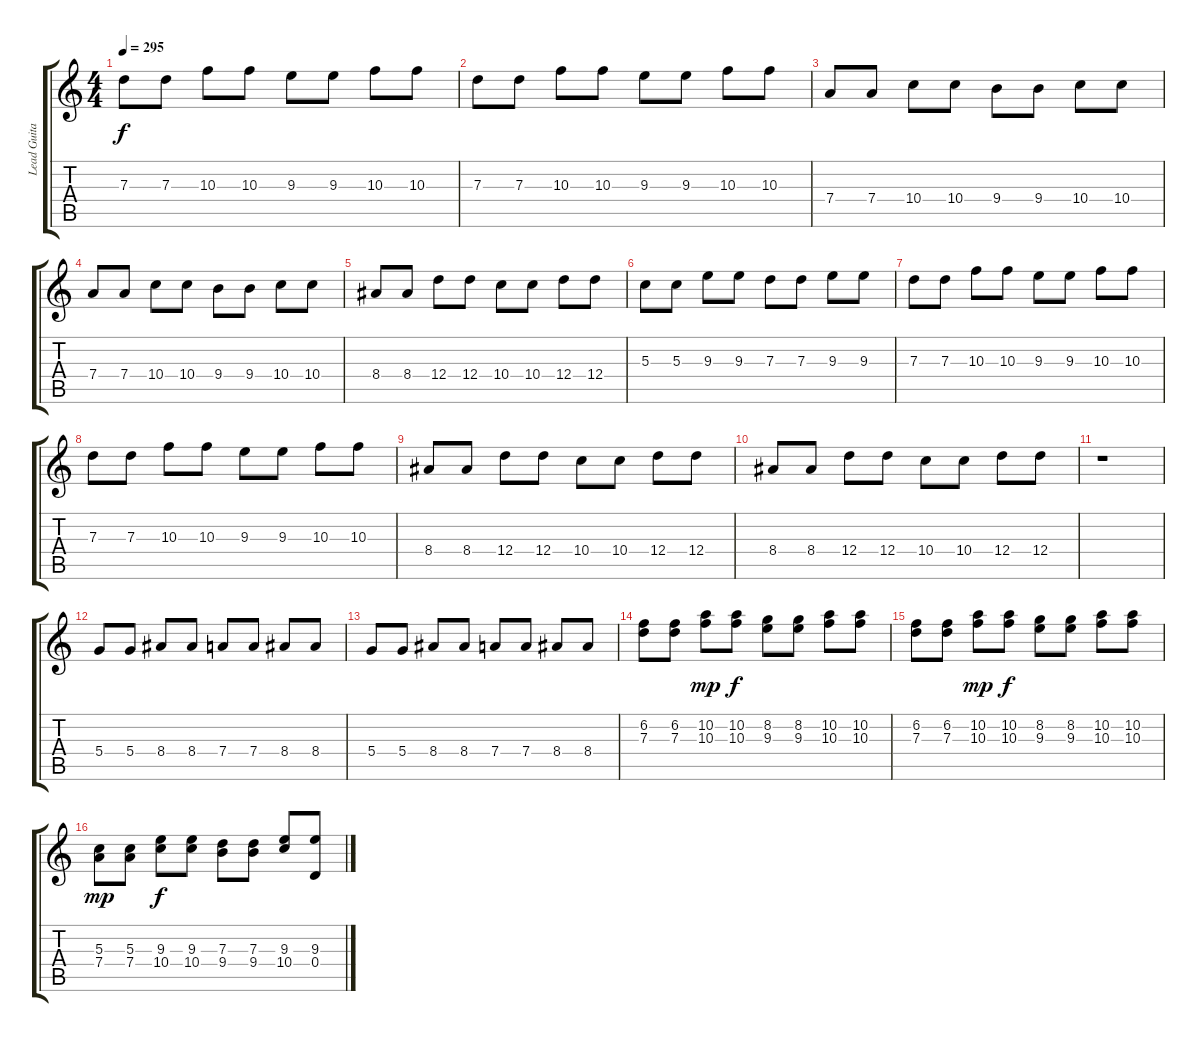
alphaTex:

\track ("Lead Guitar" "Lead Guita") {instrument overdrivenguitar}
\staff {score tabs}
\tuning (E4 B3 G3 D3 A2 E2) {hide}
\ts (4 4)
\tempo 295
\clef g2
\ks c
7.3.8{dy f instrument electricguitarmuted} 7.3.8 10.3.8 10.3.8 9.3.8 9.3.8 10.3.8 10.3.8 |
7.3.8{instrument electricguitarmuted} 7.3.8 10.3.8 10.3.8 9.3.8 9.3.8 10.3.8 10.3.8 |
7.4.8{instrument electricguitarmuted} 7.4.8 10.4.8 10.4.8 9.4.8 9.4.8 10.4.8 10.4.8 |
7.4.8{instrument electricguitarmuted} 7.4.8 10.4.8 10.4.8 9.4.8 9.4.8 10.4.8 10.4.8 |
8.4.8{instrument electricguitarmuted} 8.4.8 12.4.8 12.4.8 10.4.8 10.4.8 12.4.8 12.4.8 |
5.3.8{instrument electricguitarmuted} 5.3.8 9.3.8 9.3.8 7.3.8 7.3.8 9.3.8 9.3.8 |
7.3.8{instrument electricguitarmuted} 7.3.8 10.3.8 10.3.8 9.3.8 9.3.8 10.3.8 10.3.8 |
7.3.8{instrument electricguitarmuted} 7.3.8 10.3.8 10.3.8 9.3.8 9.3.8 10.3.8 10.3.8 |
8.4.8{instrument electricguitarmuted} 8.4.8 12.4.8 12.4.8 10.4.8 10.4.8 12.4.8 12.4.8 |
8.4.8{instrument electricguitarmuted} 8.4.8 12.4.8 12.4.8 10.4.8 10.4.8 12.4.8 12.4.8 |
r.1 |
5.4.8{instrument electricguitarmuted} 5.4.8 8.4.8 8.4.8 7.4.8 7.4.8 8.4.8 8.4.8 |
5.4.8{instrument electricguitarmuted} 5.4.8 8.4.8 8.4.8 7.4.8 7.4.8 8.4.8 8.4.8 |
(6.2 7.3).8{instrument electricguitarmuted} (6.2 7.3).8 (10.2 10.3).8{dy mp} (10.2 10.3).8{dy f} (8.2 9.3).8 (8.2 9.3).8 (10.2 10.3).8 (10.2 10.3).8 |
(6.2 7.3).8{instrument electricguitarmuted} (6.2 7.3).8 (10.2 10.3).8{dy mp} (10.2 10.3).8{dy f} (8.2 9.3).8 (8.2 9.3).8 (10.2 10.3).8 (10.2 10.3).8 |
(5.3 7.4).8{dy mp instrument electricguitarmuted} (5.3 7.4).8 (9.3 10.4).8{dy f} (9.3 10.4).8 (7.3 9.4).8 (7.3 9.4).8 (9.3 10.4).8 (9.3 0.4).8
